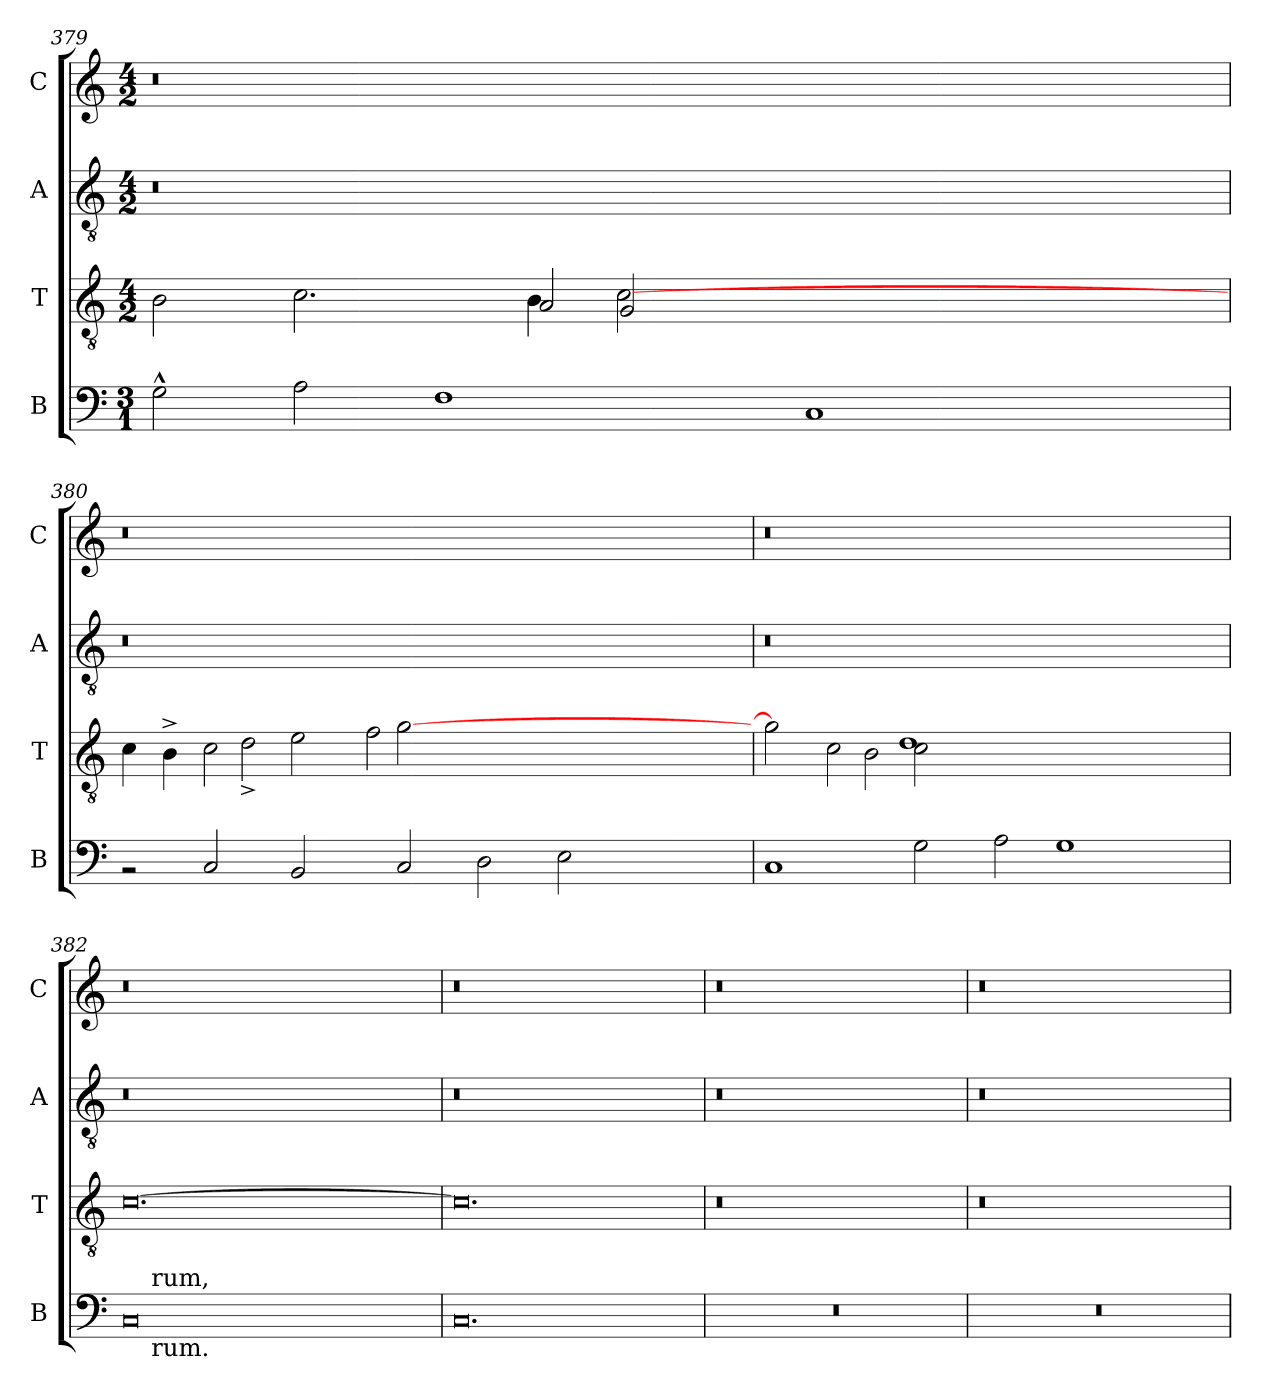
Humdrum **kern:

**kern	**kern	**kern	**kern
*part4	*part3	*part2	*part1
*staff4	*staff3	*staff2	*staff1
*I"B	*I"T	*I"A	*I"C
*I'B	*I'T	*I'A	*I'C
!!LO:LB:g=z
*clefF4	*clefGv2	*clefGv2	*clefG2
*k[]	*k[]	*k[]	*k[]
*C:	*C:	*C:	*C:
*M3/1	*M4/2	*M4/2	*M4/2
=379	=379	=379	=379
*	*^	*	*
*	*	*^	*	*
2G^^>\	2B\	1ryy	1.ryy	0r	0r
2A\	2.c\	.	.	.	.
1F	.	4ryy	.	.	.
.	4B\	2A/	.	.	.
.	2G/	.	[>2c\	.	.
.	.	1ryy	.	.	.
1C	1ryy	.	1ryy	1ryy	1ryy
.	.	4ryy	.	.	.
=380	=380	=380	=380	=380	=380
2rBB	4c\	2ryy	1ryy	0r	0r
.	4B^<\	.	.	.	.
2C/	2c\	8ryy	.	.	.
.	.	32ryy	.	.	.
.	.	2d^<\	.	.	.
2BB/	2e\	.	4ryy	.	.
.	.	1ryy	.	.	.
.	.	.	16.ryy	.	.
.	.	.	2f\	.	.
2C/	[>2g\	.	.	.	.
.	.	.	1ryy	.	.
2D\	1ryy	.	.	1ryy	1ryy
.	.	2ryy	.	.	.
2E\	.	.	.	.	.
.	.	4ryy	.	.	.
.	.	.	8ryy	.	.
.	.	16.ryy	.	.	.
.	.	.	32ryy	.	.
=381	=381	=381	=381	=381	=381
1C	2g\]	2ryy	1ryy	0r	0r
.	2c\	8ryy	.	.	.
.	.	32ryy	.	.	.
.	.	2B\	.	.	.
2G\	2c\	.	1d	.	.
.	.	1ryy	.	.	.
2A\	1ryy	.	.	.	.
1G	.	.	1ryy	1ryy	1ryy
.	.	2ryy	.	.	.
.	2ryy	.	.	.	.
.	.	4ryy	.	.	.
.	.	16.ryy	.	.	.
*	*v	*v	*v	*	*
=382	=382	=382	=382
*^	*	*	*
0C	8ryy	[>0.c	0r	0r
!	!LO:TX:b:t=rum.	!	!	!
!	!LO:TX:a:t=rum,	!	!	!
.	1ryy	.	.	.
.	1...ryy	.	.	.
1ryy	.	.	1ryy	1ryy
*v	*v	*	*	*
=383	=383	=383	=383
0.C	0.c]	0r	0r
.	.	1ryy	1ryy
!!LO:LB:g=z
=384	=384	=384	=384
0.r	0r	0r	0r
.	1ryy	1ryy	1ryy
=385	=385	=385	=385
0.r	0r	0r	0r
.	1ryy	1ryy	1ryy
=	=	=	=
*-	*-	*-	*-
